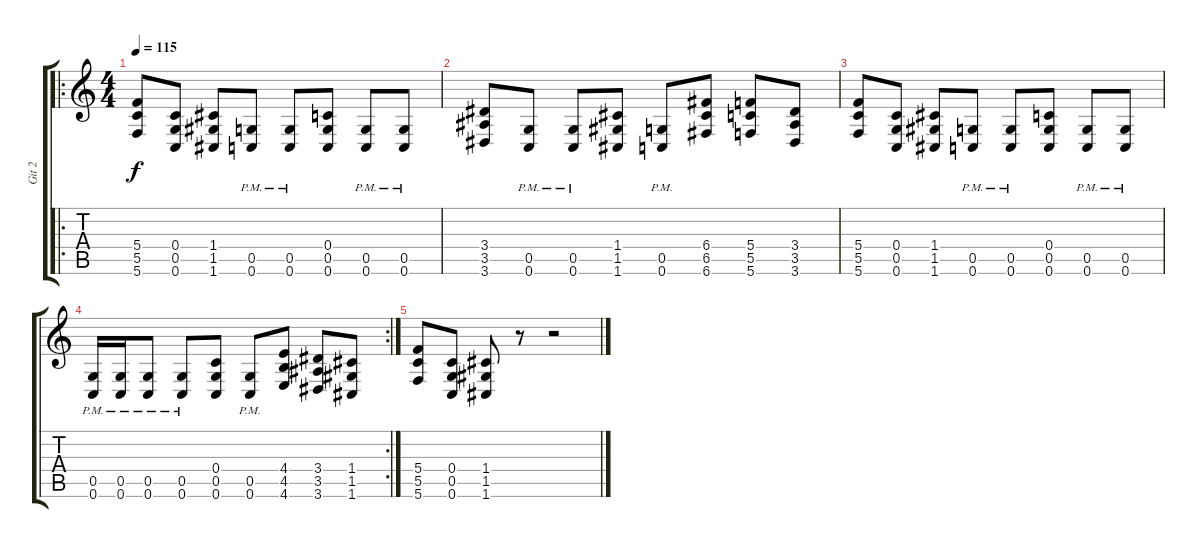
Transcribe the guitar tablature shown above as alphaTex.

\track ("Git 2" "Git 2") {instrument distortionguitar}
\staff {score tabs}
\tuning (D4 A3 F3 C3 G2 C2) {hide}
\ro
\ts (4 4)
\tempo 115
\clef g2
\ks c
(5.4 5.5 5.6).8{dy f} (0.4 0.5 0.6).8 (1.4 1.5 1.6).8 (0.5{pm} 0.6{pm}).8 (0.5{pm} 0.6{pm}).8 (0.4 0.5 0.6).8 (0.5{pm} 0.6{pm}).8 (0.5{pm} 0.6{pm}).8 |
(3.4 3.5 3.6).8 (0.5{pm} 0.6{pm}).8 (0.5{pm} 0.6{pm}).8 (1.4 1.5 1.6).8 (0.5{pm} 0.6{pm}).8 (6.4 6.5 6.6).8 (5.4 5.5 5.6).8 (3.4 3.5 3.6).8 |
(5.4 5.5 5.6).8 (0.4 0.5 0.6).8 (1.4 1.5 1.6).8 (0.5{pm} 0.6{pm}).8 (0.5{pm} 0.6{pm}).8 (0.4 0.5 0.6).8 (0.5{pm} 0.6{pm}).8 (0.5{pm} 0.6{pm}).8 |
\rc 2
(0.5{pm} 0.6{pm}).16 (0.5{pm} 0.6{pm}).16 (0.5{pm} 0.6{pm}).8 (0.5{pm} 0.6{pm}).8 (0.4 0.5 0.6).8 (0.5{pm} 0.6{pm}).8 (4.4 4.5 4.6).8 (3.4 3.5 3.6).8 (1.4 1.5 1.6).8 |
(5.4 5.5 5.6).8 (0.4 0.5 0.6).8 (1.4 1.5 1.6).8 r.8 r.2
